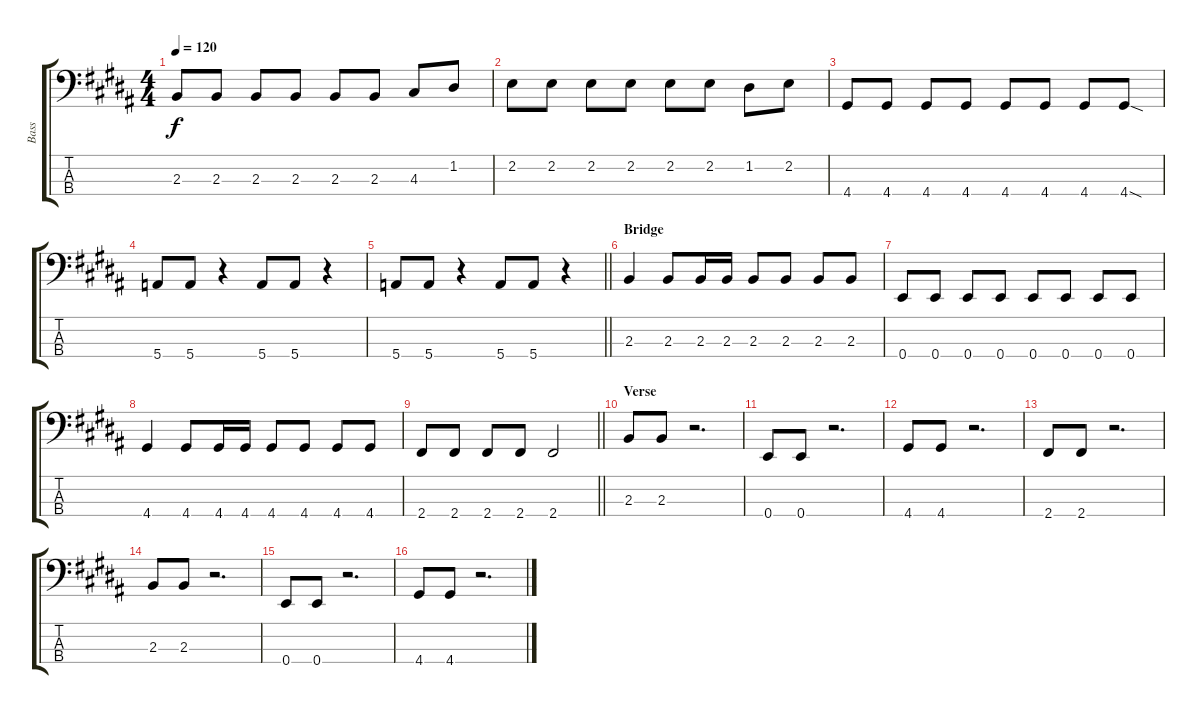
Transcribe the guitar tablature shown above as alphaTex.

\track ("Bass" "Bass") {instrument electricbassfinger}
\staff {score tabs}
\tuning (G2 D2 A1 E1) {hide}
\ts (4 4)
\tempo 120
\clef f4
\ks b
2.3.8{dy f} 2.3.8 2.3.8 2.3.8 2.3.8 2.3.8 4.3.8 1.2.8 |
2.2.8 2.2.8 2.2.8 2.2.8 2.2.8 2.2.8 1.2.8 2.2.8 |
4.4.8 4.4.8 4.4.8 4.4.8 4.4.8 4.4.8 4.4.8 4.4{sod}.8 |
5.4.8 5.4.8 r.4 5.4.8 5.4.8 r.4 |
\barLineRight lightlight
5.4.8 5.4.8 r.4 5.4.8 5.4.8 r.4 |
\section ("" "Bridge")
2.3.4 2.3.8 2.3.16 2.3.16 2.3.8 2.3.8 2.3.8 2.3.8 |
0.4.8 0.4.8 0.4.8 0.4.8 0.4.8 0.4.8 0.4.8 0.4.8 |
4.4.4 4.4.8 4.4.16 4.4.16 4.4.8 4.4.8 4.4.8 4.4.8 |
\barLineRight lightlight
2.4.8 2.4.8 2.4.8 2.4.8 2.4.2 |
\section ("" "Verse")
2.3.8 2.3.8 r.2{d} |
0.4.8 0.4.8 r.2{d} |
4.4.8 4.4.8 r.2{d} |
2.4.8 2.4.8 r.2{d} |
2.3.8 2.3.8 r.2{d} |
0.4.8 0.4.8 r.2{d} |
4.4.8 4.4.8 r.2{d}
